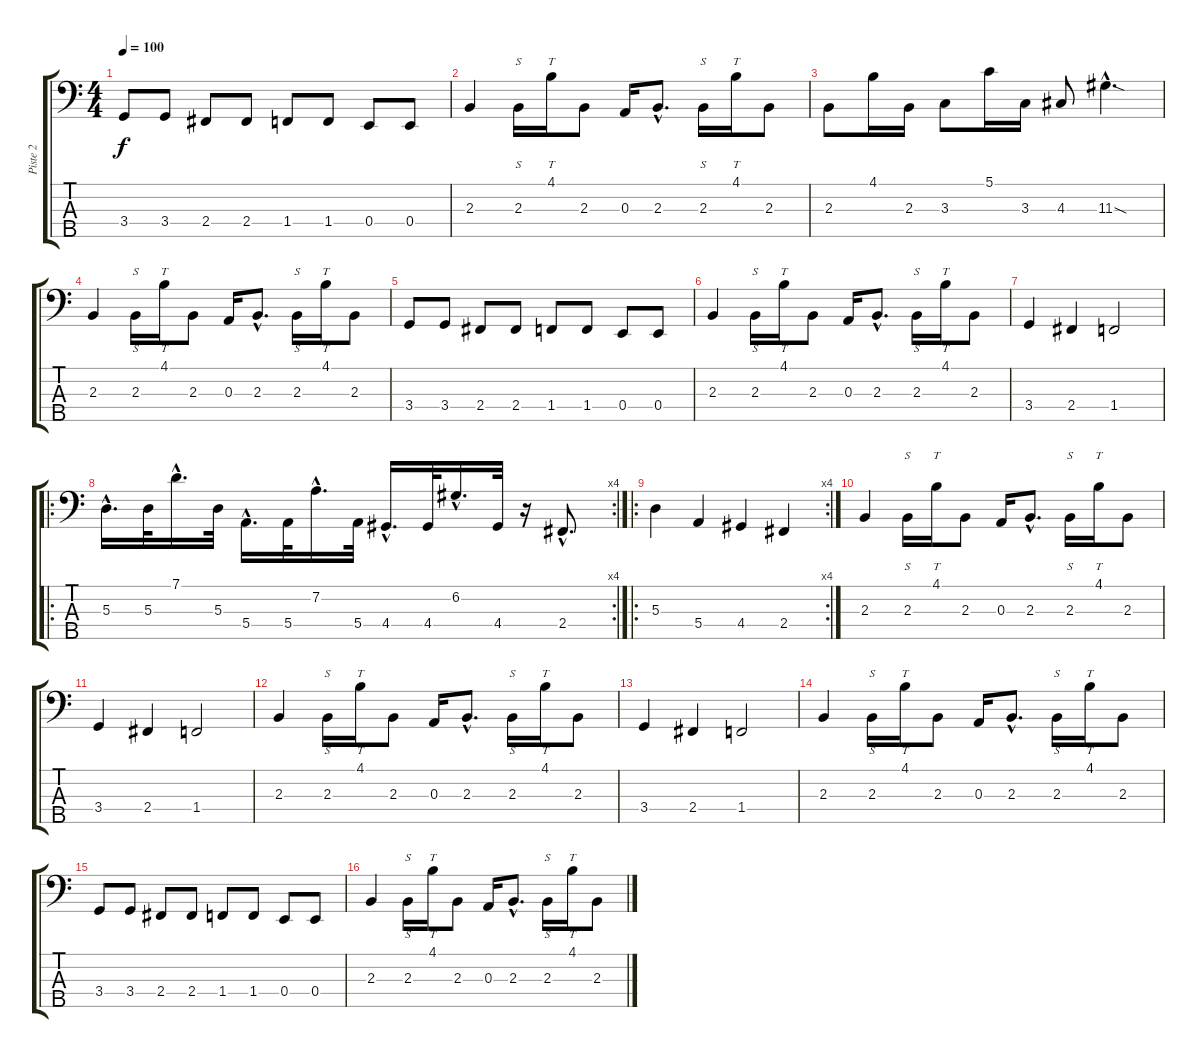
\track ("Piste 2" "Piste 2") {instrument electricbasspick}
\staff {score tabs}
\tuning (G2 D2 A1 E1 B0) {hide}
\ts (4 4)
\tempo 100
\clef f4
\ks c
3.4.8{dy f} 3.4.8 2.4.8 2.4.8 1.4.8 1.4.8 0.4.8 0.4.8 |
2.3.4 2.3.16{s} 4.1.16{tt} 2.3.8 0.3.16 2.3{hac}.8{d} 2.3.16{s} 4.1.16{tt} 2.3.8 |
2.3.8 4.1.16 2.3.16 3.3.8 5.1.16 3.3.16 4.3.8 11.3{sod hac}.4{d} |
2.3.4 2.3.16{s} 4.1.16{tt} 2.3.8 0.3.16 2.3{hac}.8{d} 2.3.16{s} 4.1.16{tt} 2.3.8 |
3.4.8 3.4.8 2.4.8 2.4.8 1.4.8 1.4.8 0.4.8 0.4.8 |
2.3.4 2.3.16{s} 4.1.16{tt} 2.3.8 0.3.16 2.3{hac}.8{d} 2.3.16{s} 4.1.16{tt} 2.3.8 |
3.4.4 2.4.4 1.4.2 |
\ro
\rc 4
5.3{hac}.16{d} 5.3.32 7.1{hac}.16{d} 5.3.32 5.4{hac}.16{d} 5.4.32 7.2{hac}.16{d} 5.4.32 4.4{hac}.16{d} 4.4.32 6.2{hac}.16{d} 4.4.32 r.16 2.4{hac}.8{d} |
\ro
\rc 4
5.3.4 5.4.4 4.4.4 2.4.4 |
2.3.4 2.3.16{s} 4.1.16{tt} 2.3.8 0.3.16 2.3{hac}.8{d} 2.3.16{s} 4.1.16{tt} 2.3.8 |
3.4.4 2.4.4 1.4.2 |
2.3.4 2.3.16{s} 4.1.16{tt} 2.3.8 0.3.16 2.3{hac}.8{d} 2.3.16{s} 4.1.16{tt} 2.3.8 |
3.4.4 2.4.4 1.4.2 |
2.3.4 2.3.16{s} 4.1.16{tt} 2.3.8 0.3.16 2.3{hac}.8{d} 2.3.16{s} 4.1.16{tt} 2.3.8 |
3.4.8 3.4.8 2.4.8 2.4.8 1.4.8 1.4.8 0.4.8 0.4.8 |
2.3.4 2.3.16{s} 4.1.16{tt} 2.3.8 0.3.16 2.3{hac}.8{d} 2.3.16{s} 4.1.16{tt} 2.3.8
